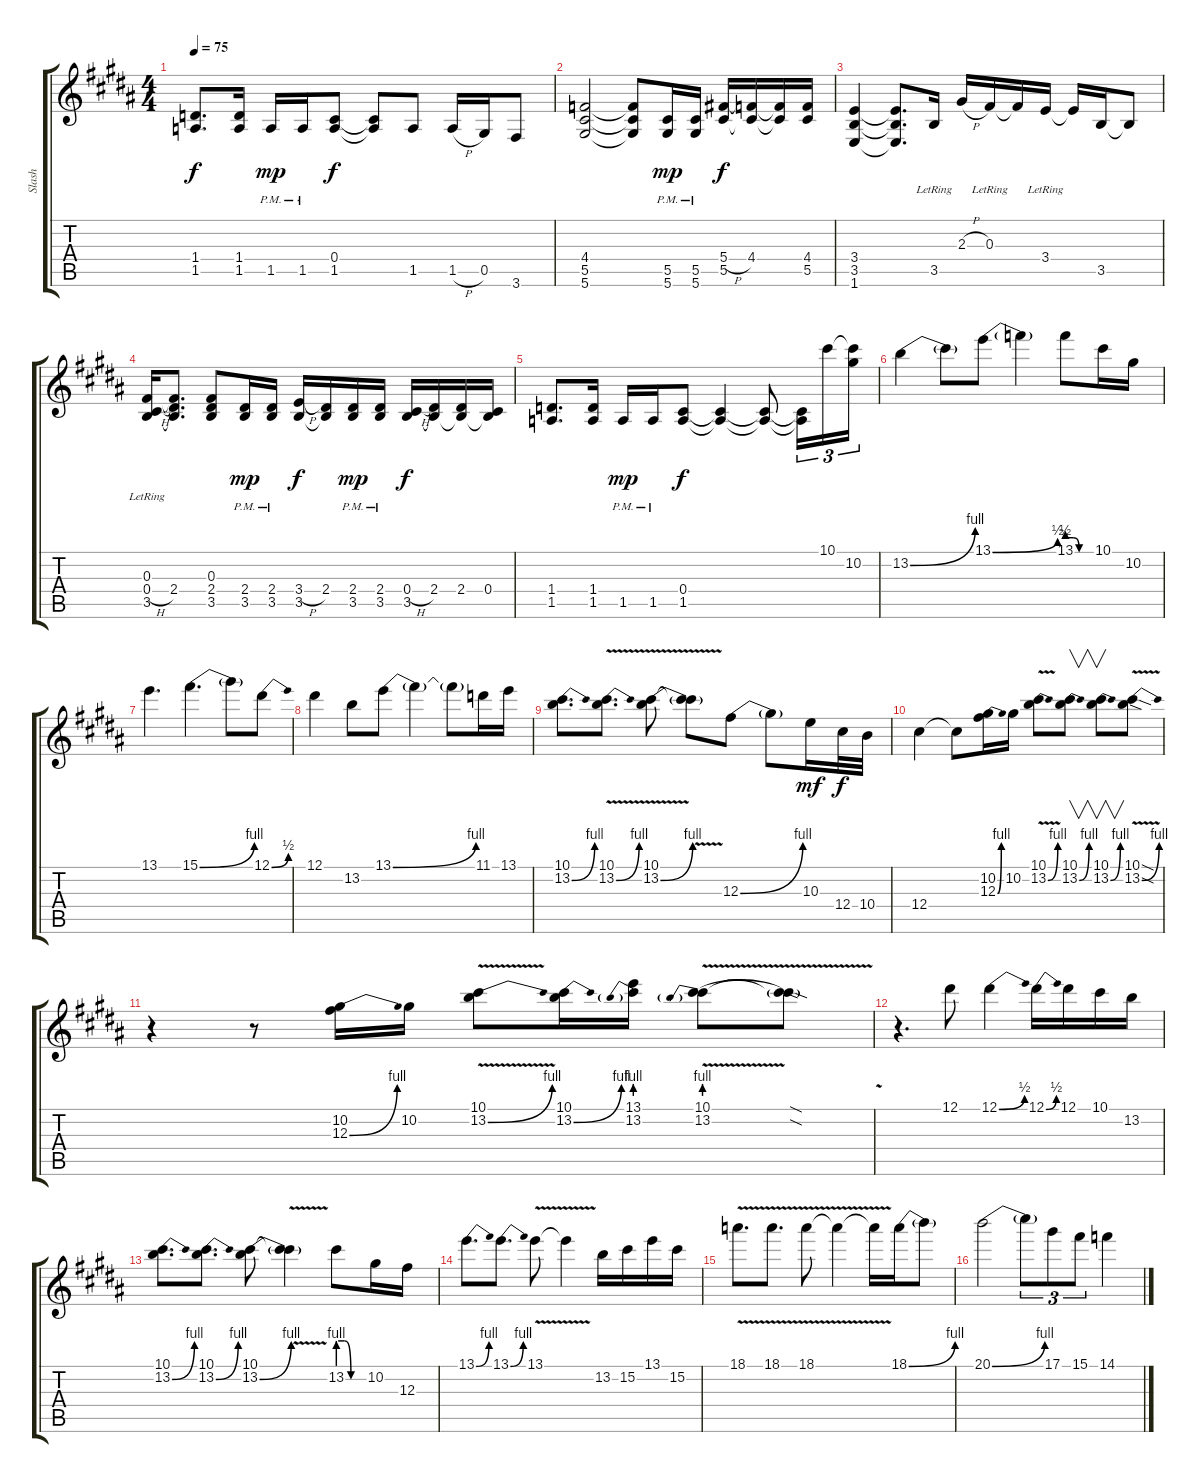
\track ("Slash" "Slash") {instrument overdrivenguitar}
\staff {score tabs}
\tuning (Eb4 Bb3 Gb3 Db3 Ab2 Eb2) {hide}
\ts (4 4)
\tempo 75
\clef g2
\ks b
(1.4 1.5).8{d dy f} (1.4 1.5).16 1.5{pm}.16{dy mp} 1.5{pm}.16 (0.4 1.5).8{dy f} (0.4{t} 1.5{t}).8 1.5.8 1.5{h}.16 0.5.16 3.6.8 |
(4.4 5.5 5.6).2 (4.4{t} 5.5{t} 5.6{t}).8 (5.5{pm} 5.6{pm}).16{dy mp} (5.5{pm} 5.6{pm}).16 (5.4{h} 5.5).16{dy f} (4.4 5.5{t}).16 (4.4{t} 5.5{t}).16 (4.4 5.5).16 |
(3.4 3.5 1.6).4 (3.4{t} 3.5{t} 1.6{t}).8{d} 3.5{lr}.16 2.3{h}.16 0.3{lr}.16 0.3{t}.16 3.4{lr}.16 3.4{t}.16 3.5.16 3.5{t}.8 |
(0.3{lr} 0.4{h} 3.5{lr}).16 (0.3{t} 2.4 3.5{t}).8{d} (0.3 2.4 3.5).8 (2.4{pm} 3.5{pm}).16{dy mp} (2.4{pm} 3.5{pm}).16 (3.4{h} 3.5).16{dy f} (2.4 3.5{t}).16 (2.4{pm} 3.5{pm}).16{dy mp} (2.4{pm} 3.5{pm}).16 (0.4{h} 3.5).16{dy f} (2.4 3.5{t}).16 (2.4 3.5{t}).16 (0.4 3.5{t}).16 |
(1.4 1.5).8{d} (1.4 1.5).16 1.5{pm}.16{dy mp} 1.5{pm}.16 (0.4 1.5).8{dy f} (0.4{t} 1.5{t}).4 (0.4{t} 1.5{t}).8 (0.4{t} 1.5{t}).16{tu (3 2)} 10.1.16{tu (3 2)} (10.1{t} 10.2).16{tu (3 2)} |
13.2{be (bend 0 0 60 4)}.4 13.2{t}.8 13.1{be (bend 0 0 60 2)}.8 13.1{t}.4 13.1{be (custom 0 2 15 2 30 0 60 0)}.8 10.1.16 10.2.16 |
13.1.4{d} 15.1{be (bend 0 0 60 4)}.4{d} 15.1{t}.8 12.1{be (bend 0 0 60 2)}.8 |
12.1.4 13.2.8 13.1{be (bend 0 0 60 4)}.8 13.1{t}.4 13.1{t}.8 11.1.16 13.1.16 |
(10.1 13.2{be (bend 0 0 60 4)}).8{d} (10.1 13.2{be (bend 0 0 60 4) v}).8{d} (10.1 13.2{be (bend 0 0 60 4) v}).8 (10.1{t} 13.2{v t}).8 12.3{be (bend 0 0 60 4)}.8 12.3{t}.8 10.3.16{dy mf} 12.4.32{dy f} 10.4.32 |
12.4.4 12.4{t}.8 (10.2 12.3{be (bend 0 0 60 4)}).16 10.2.16 (10.1 13.2{be (bend 0 0 60 4) v}).8 (10.1 13.2{be (bend 0 0 60 4)}).8{v} (10.1 13.2{be (bend 0 0 60 4)}).8{v} (10.1{sod} 13.2{be (bend 0 0 60 4) v sod}).8 |
r.4 r.8 (10.2 12.3{be (bend 0 0 60 4)}).16 10.2.16 (10.1 13.2{be (bend 0 0 60 4) v}).8 (10.1 13.2{be (bend 0 0 60 4)}).16 (13.1 13.2{be (prebend 0 4 60 4)}).16 (10.1 13.2{be (prebend 0 4 60 4) v}).8 (10.1{sod t} 13.2{v sod t}).8 |
r.4{d} 12.1.8 12.1{be (bend 0 0 60 2)}.4 12.1{be (bend 0 0 60 2)}.16 12.1.16 10.1.16 13.2.16 |
(10.1 13.2{be (bend 0 0 60 4)}).8{d} (10.1 13.2{be (bend 0 0 60 4)}).8{d} (10.1 13.2{be (bend 0 0 60 4)}).8 (10.1{t} 13.2{v t}).4 13.2{be (custom 0 4 15 4 30 0 60 0)}.8 10.2.16 12.3.16 |
13.1{be (bend 0 0 60 4)}.8{d} 13.1{be (bend 0 0 60 4)}.8{d} 13.1{v}.8 13.1{v t}.4 13.2.16 15.2.16 13.1.16 15.2.16 |
18.1{v}.8{d} 18.1{v}.8{d} 18.1{v}.8 18.1{v t}.4 18.1{v t}.16 18.1{be (bend 0 0 60 4)}.16 18.1{t}.8 |
20.1{be (bend 0 0 60 4)}.2 20.1{t}.8{tu (3 2)} 17.1.8{tu (3 2)} 15.1.8{tu (3 2)} 14.1.4
